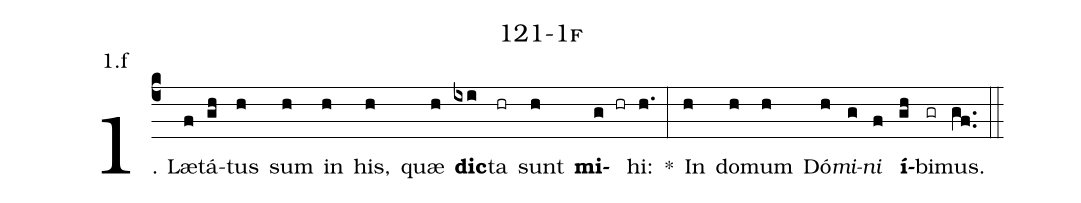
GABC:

name: 121-1f;
annotation: 1.f;
%%
(c4)1. Læ(f)tá(gh)tus(h) sum(h) in(h) his,(h) quæ(h) <b>dic</b>(ixi)ta(hr) sunt(h) <b>mi</b>(g hr)hi:(h.) *(:) In(h) do(h)mum(h) Dó(h)<i>mi</i>(g)<i>ni</i>(f) <b>í</b>(gh)bi(gr)mus.(gf..) (::)
